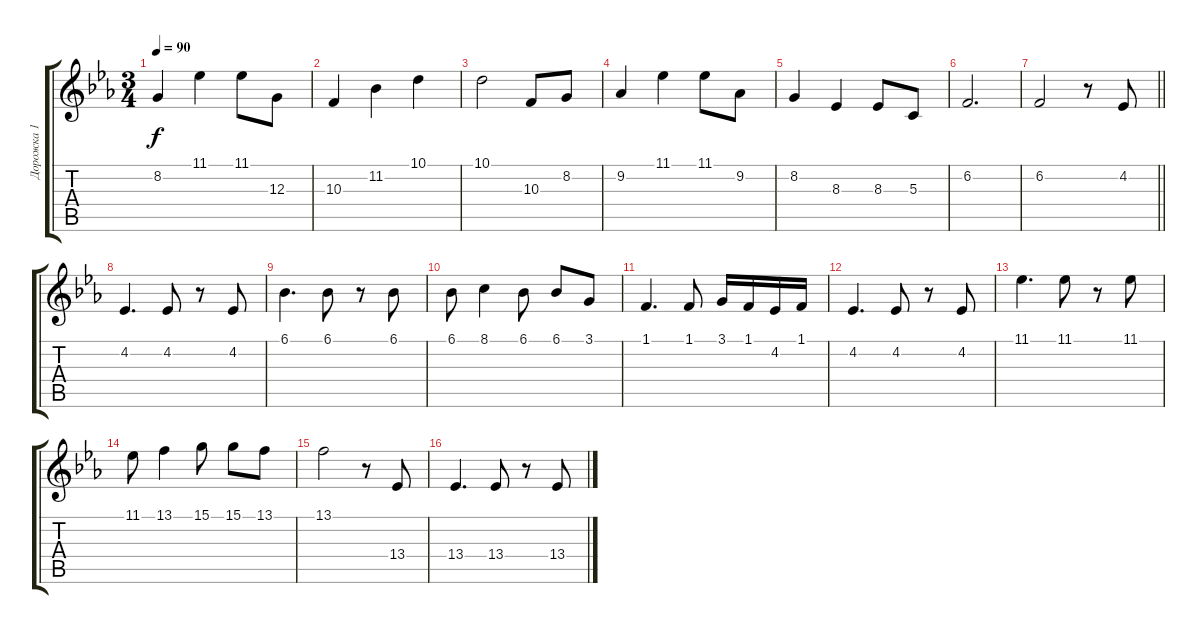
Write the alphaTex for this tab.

\track ("Дорожка 1" "Дорожка 1") {instrument acousticgrandpiano}
\staff {score tabs}
\tuning (E4 B3 G3 D3 A2 E2) {hide}
\ts (3 4)
\tempo 90
\clef g2
\ks cminor
8.2.4{dy f} 11.1.4 11.1.8 12.3.8 |
10.3.4 11.2.4 10.1.4 |
10.1.2 10.3.8 8.2.8 |
9.2.4 11.1.4 11.1.8 9.2.8 |
8.2.4 8.3.4 8.3.8 5.3.8 |
6.2.2{d} |
\barLineRight lightlight
6.2.2 r.8 4.2.8 |
4.2.4{d} 4.2.8 r.8 4.2.8 |
6.1.4{d} 6.1.8 r.8 6.1.8 |
6.1.8 8.1.4 6.1.8 6.1.8 3.1.8 |
1.1.4{d} 1.1.8 3.1.16 1.1.16 4.2.16 1.1.16 |
4.2.4{d} 4.2.8 r.8 4.2.8 |
11.1.4{d} 11.1.8 r.8 11.1.8 |
11.1.8 13.1.4 15.1.8 15.1.8 13.1.8 |
13.1.2 r.8 13.4.8 |
13.4.4{d} 13.4.8 r.8 13.4.8
